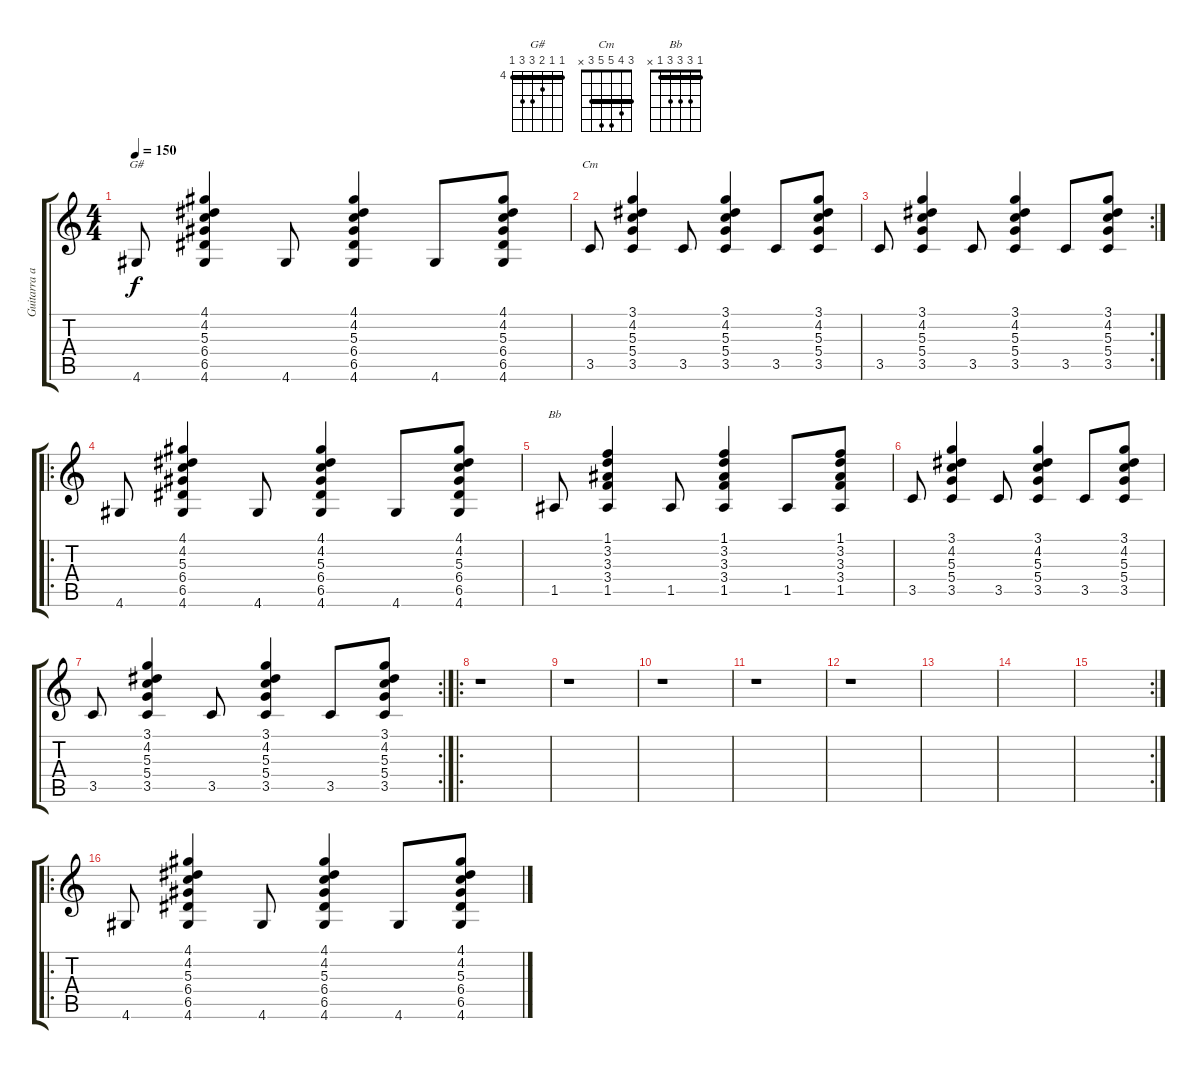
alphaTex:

\track ("Guitarra acompañamiento" "Guitarra a") {instrument acousticguitarsteel}
\staff {score tabs}
\tuning (E4 B3 G3 D3 A2 E2) {hide}
\chord ("G#" 4 4 5 6 6 4) {firstfret 4 barre 4}
\chord ("Cm" 3 4 5 5 3 x) {barre 3}
\chord ("Bb" 1 3 3 3 1 x) {barre 1}
\ts (4 4)
\tempo 150
\clef g2
\ks c
4.6.8{ch "G#" dy f} (4.1 4.2 5.3 6.4 6.5 4.6).4 4.6.8 (4.1 4.2 5.3 6.4 6.5 4.6).4 4.6.8 (4.1 4.2 5.3 6.4 6.5 4.6).8 |
3.5.8{ch "Cm"} (3.1 4.2 5.3 5.4 3.5).4 3.5.8 (3.1 4.2 5.3 5.4 3.5).4 3.5.8 (3.1 4.2 5.3 5.4 3.5).8 |
\rc 2
3.5.8 (3.1 4.2 5.3 5.4 3.5).4 3.5.8 (3.1 4.2 5.3 5.4 3.5).4 3.5.8 (3.1 4.2 5.3 5.4 3.5).8 |
\ro
4.6.8 (4.1 4.2 5.3 6.4 6.5 4.6).4 4.6.8 (4.1 4.2 5.3 6.4 6.5 4.6).4 4.6.8 (4.1 4.2 5.3 6.4 6.5 4.6).8 |
1.5.8{ch "Bb"} (1.1 3.2 3.3 3.4 1.5).4 1.5.8 (1.1 3.2 3.3 3.4 1.5).4 1.5.8 (1.1 3.2 3.3 3.4 1.5).8 |
3.5.8 (3.1 4.2 5.3 5.4 3.5).4 3.5.8 (3.1 4.2 5.3 5.4 3.5).4 3.5.8 (3.1 4.2 5.3 5.4 3.5).8 |
\rc 2
3.5.8 (3.1 4.2 5.3 5.4 3.5).4 3.5.8 (3.1 4.2 5.3 5.4 3.5).4 3.5.8 (3.1 4.2 5.3 5.4 3.5).8 |
\ro
r.1 |
r.1 |
r.1 |
r.1 |
r.1 |
|
|
\rc 2
|
\ro
4.6.8 (4.1 4.2 5.3 6.4 6.5 4.6).4 4.6.8 (4.1 4.2 5.3 6.4 6.5 4.6).4 4.6.8 (4.1 4.2 5.3 6.4 6.5 4.6).8
